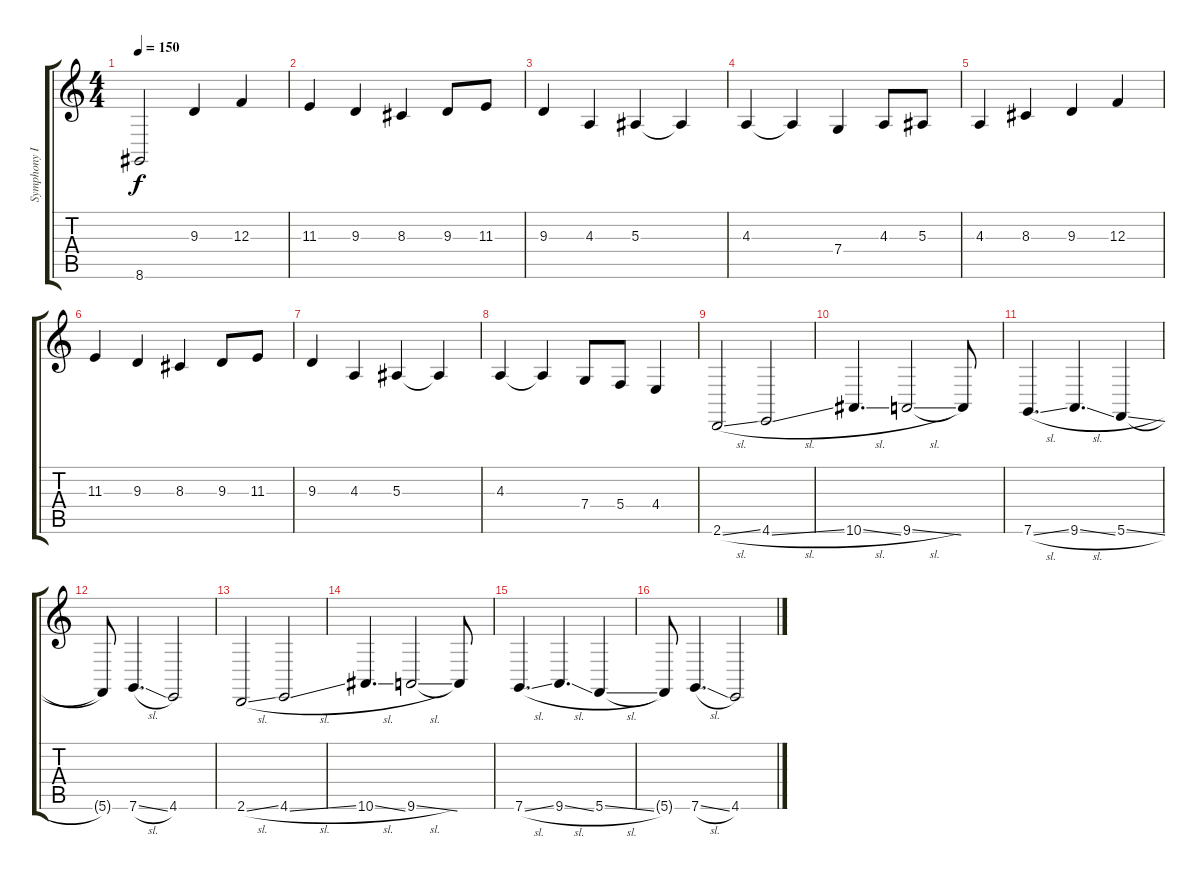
\track ("Symphony I" "Symphony I") {instrument violin}
\staff {score tabs}
\tuning (D4 A3 F3 C3 G2 C2) {hide}
\ts (4 4)
\tempo 150
\clef g2
\ks c
8.6{t}.2{dy f} 9.3.4{instrument flute} 12.3.4 |
11.3.4 9.3.4 8.3.4 9.3.8 11.3.8 |
9.3.4 4.3.4 5.3.4 5.3{t}.4 |
4.3.4 4.3{t}.4 7.4.4 4.3.8 5.3.8 |
4.3.4 8.3.4 9.3.4 12.3.4 |
11.3.4 9.3.4 8.3.4 9.3.8 11.3.8 |
9.3.4 4.3.4 5.3.4 5.3{t}.4 |
4.3.4 4.3{t}.4 7.4.8 5.4.8 4.4.4 |
2.6{sl}.2{instrument stringensemble2} 4.6{sl}.2 |
10.6{sl}.4{d} 9.6{sl}.2 9.6{t}.8 |
7.6{sl}.4{d} 9.6{sl}.4{d} 5.6{sl}.4 |
5.6{t}.8 7.6{sl}.4{d} 4.6.2 |
2.6{sl}.2{instrument distortionguitar} 4.6{sl}.2 |
10.6{sl}.4{d} 9.6{sl}.2 9.6{t}.8 |
7.6{sl}.4{d} 9.6{sl}.4{d} 5.6{sl}.4 |
5.6{t}.8 7.6{sl}.4{d} 4.6.2
